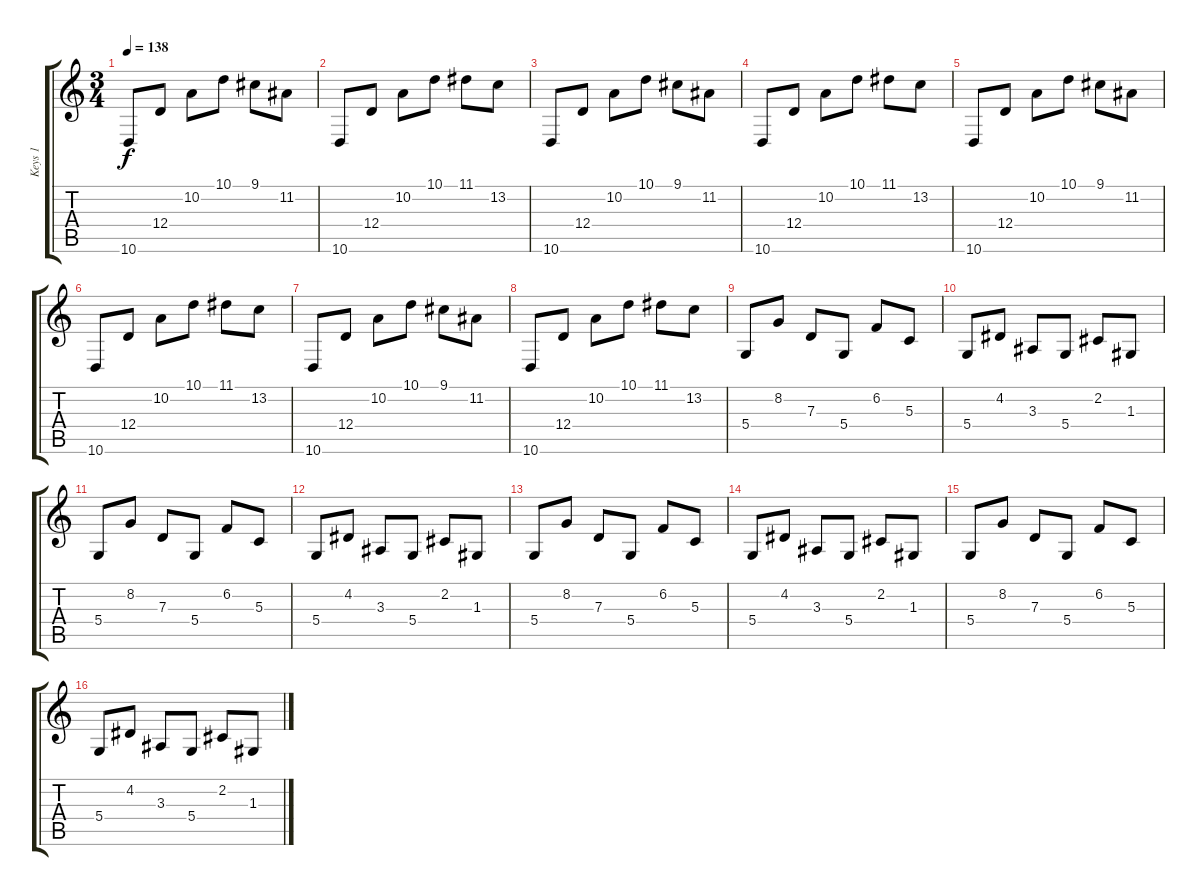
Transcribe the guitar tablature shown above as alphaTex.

\track ("Keys 1" "Keys 1") {instrument lead2sawtooth}
\staff {score tabs}
\tuning (E4 B3 G3 D3 A2 E2) {hide}
\ts (3 4)
\tempo 138
\clef g2
\ks c
10.6.8{dy f} 12.4.8 10.2.8 10.1.8 9.1.8 11.2.8 |
10.6.8 12.4.8 10.2.8 10.1.8 11.1.8 13.2.8 |
10.6.8 12.4.8 10.2.8 10.1.8 9.1.8 11.2.8 |
10.6.8 12.4.8 10.2.8 10.1.8 11.1.8 13.2.8 |
10.6.8 12.4.8 10.2.8 10.1.8 9.1.8 11.2.8 |
10.6.8 12.4.8 10.2.8 10.1.8 11.1.8 13.2.8 |
10.6.8 12.4.8 10.2.8 10.1.8 9.1.8 11.2.8 |
10.6.8 12.4.8 10.2.8 10.1.8 11.1.8 13.2.8 |
5.4.8 8.2.8 7.3.8 5.4.8 6.2.8 5.3.8 |
5.4.8 4.2.8 3.3.8 5.4.8 2.2.8 1.3.8 |
5.4.8 8.2.8 7.3.8 5.4.8 6.2.8 5.3.8 |
5.4.8 4.2.8 3.3.8 5.4.8 2.2.8 1.3.8 |
5.4.8 8.2.8 7.3.8 5.4.8 6.2.8 5.3.8 |
5.4.8 4.2.8 3.3.8 5.4.8 2.2.8 1.3.8 |
5.4.8 8.2.8 7.3.8 5.4.8 6.2.8 5.3.8 |
5.4.8 4.2.8 3.3.8 5.4.8 2.2.8 1.3.8
